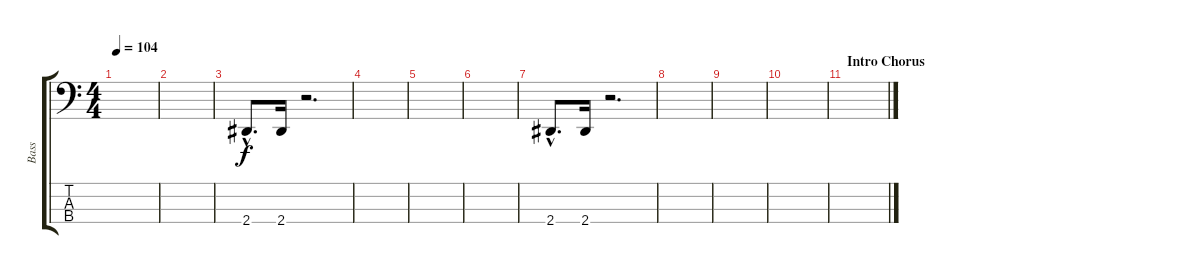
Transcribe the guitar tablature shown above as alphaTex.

\track ("Bass" "Bass") {instrument electricbassfinger}
\staff {score tabs}
\tuning (Gb2 Db2 Ab1 Db1) {hide}
\ts (4 4)
\tempo 104
\clef f4
\ks c
|
|
2.4{hac}.8{d} 2.4.16 r.2{d} |
|
|
|
2.4{hac}.8{d} 2.4.16 r.2{d} |
|
|
|
\section ("" "Intro Chorus")
